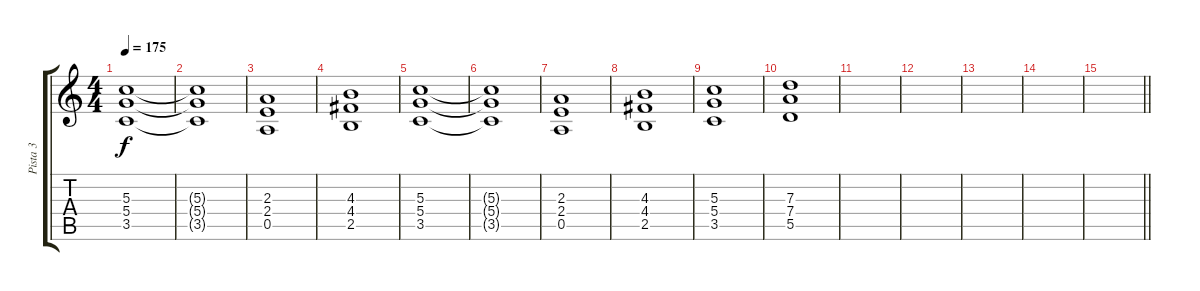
\track ("Pista 3" "Pista 3") {instrument distortionguitar}
\staff {score tabs}
\tuning (E4 B3 G3 D3 A2 E2) {hide}
\ts (4 4)
\tempo 175
\clef g2
\ks c
(5.3 5.4 3.5).1{dy f} |
(5.3{t} 5.4{t} 3.5{t}).1 |
(2.3 2.4 0.5).1 |
(4.3 4.4 2.5).1 |
(5.3 5.4 3.5).1 |
(5.3{t} 5.4{t} 3.5{t}).1 |
(2.3 2.4 0.5).1 |
(4.3 4.4 2.5).1 |
(5.3 5.4 3.5).1 |
(7.3 7.4 5.5).1 |
|
|
|
|
\barLineRight lightlight
